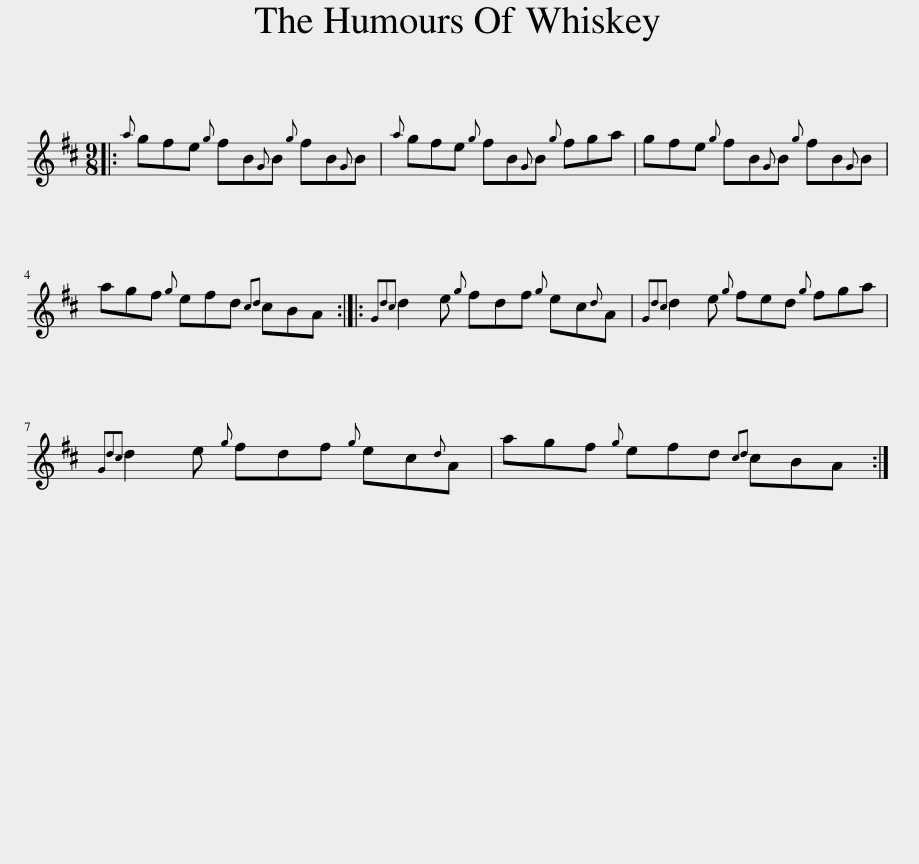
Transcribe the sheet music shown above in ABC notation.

X:1
L:1/8
M:9/8
I:linebreak $
K:D
V:1 treble
V:1
|:{a} gfe{g} fB{G}B{g} fB{G}B |{a} gfe{g} fB{G}B{g} fga | gfe{g} fB{G}B{g} fB{G}B |$ agf{g} efd{cd} cBA ::{Gdc} d2 e{g} fdf{g} ec{d}A | %5
{Gdc} d2 e{g} fed{g} fga |${Gdc} d2 e{g} fdf{g} ec{d}A | agf{g} efd{cd} cBA :| %8
